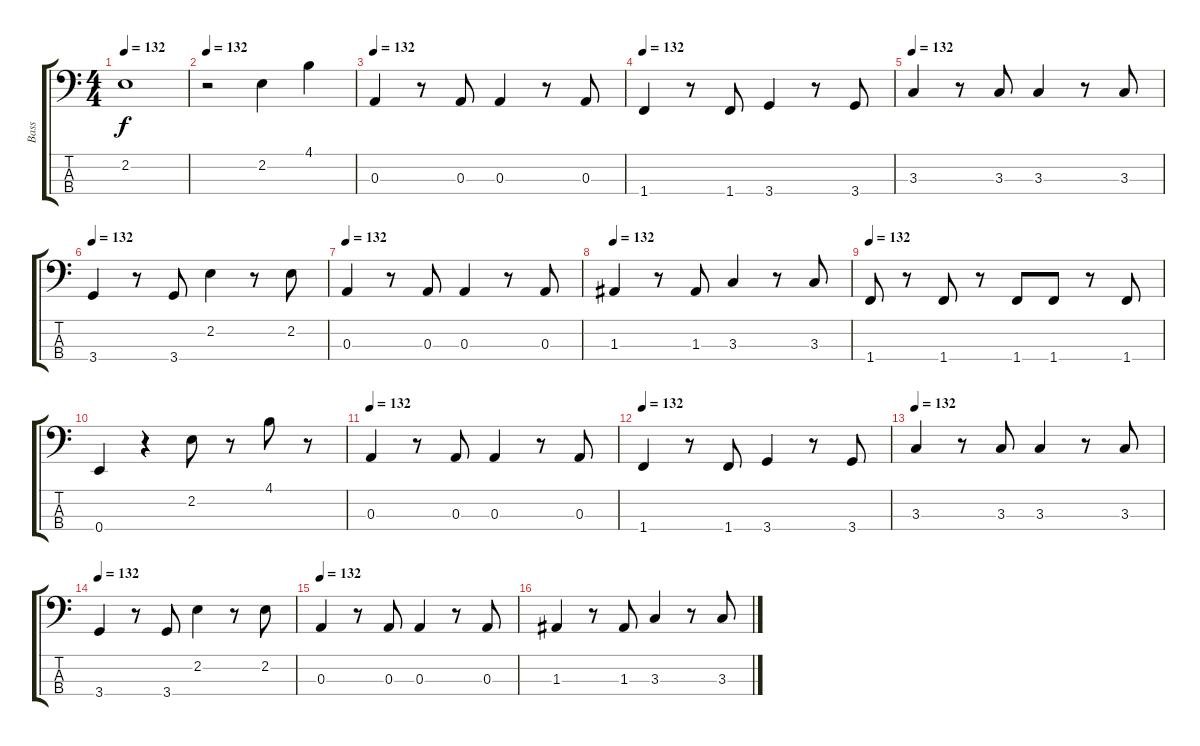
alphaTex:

\track ("Bass" "Bass") {instrument electricbasspick}
\staff {score tabs}
\tuning (G2 D2 A1 E1) {hide}
\ts (4 4)
\tempo 132
\clef f4
\ks c
2.2.1{dy f} |
\tempo 132
r.2 2.2.4 4.1.4 |
\tempo 132
0.3.4 r.8 0.3.8 0.3.4 r.8 0.3.8 |
\tempo 132
1.4.4 r.8 1.4.8 3.4.4 r.8 3.4.8 |
\tempo 132
3.3.4 r.8 3.3.8 3.3.4 r.8 3.3.8 |
\tempo 132
3.4.4 r.8 3.4.8 2.2.4 r.8 2.2.8 |
\tempo 132
0.3.4 r.8 0.3.8 0.3.4 r.8 0.3.8 |
\tempo 132
1.3.4 r.8 1.3.8 3.3.4 r.8 3.3.8 |
\tempo 132
1.4.8 r.8 1.4.8 r.8 1.4.8 1.4.8 r.8 1.4.8 |
0.4.4 r.4 2.2.8 r.8 4.1.8 r.8 |
\tempo 132
0.3.4 r.8 0.3.8 0.3.4 r.8 0.3.8 |
\tempo 132
1.4.4 r.8 1.4.8 3.4.4 r.8 3.4.8 |
\tempo 132
3.3.4 r.8 3.3.8 3.3.4 r.8 3.3.8 |
\tempo 132
3.4.4 r.8 3.4.8 2.2.4 r.8 2.2.8 |
\tempo 132
0.3.4 r.8 0.3.8 0.3.4 r.8 0.3.8 |
1.3.4 r.8 1.3.8 3.3.4 r.8 3.3.8
